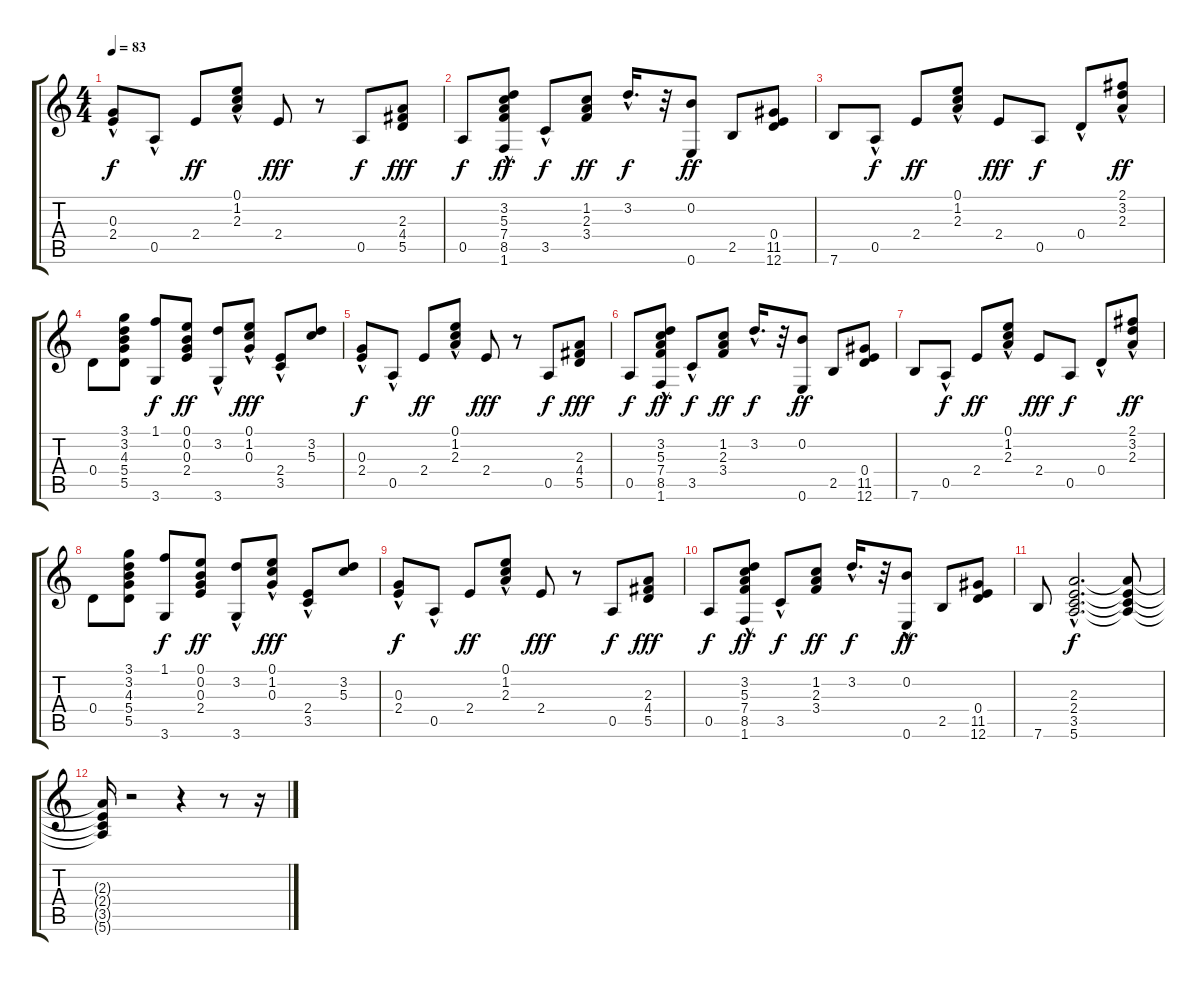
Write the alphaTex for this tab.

\track "" {instrument acousticguitarsteel}
\staff {score tabs}
\tuning (E4 B3 G3 D3 A2 E2) {hide}
\ts (4 4)
\tempo 83
\clef g2
\ks c
(0.3 2.4{hac}).8{dy f} 0.5{hac}.8 2.4.8{dy ff} (0.1{hac} 1.2 2.3{hac}).8 2.4.8{dy fff} r.8 0.5.8{dy f} (2.3 4.4 5.5).8{dy fff} |
0.5.8{dy f} (3.2 5.3 7.4 8.5 1.6{hac}).8{dy ff} 3.5{hac}.8{dy f} (1.2 2.3 3.4).8{dy ff} 3.2{hac}.16{d dy f} r.32 (0.2 0.6).8{dy ff} 2.5.8 (0.4 11.5 12.6).8 |
7.6.8 0.5{hac}.8{dy f} 2.4.8{dy ff} (0.1{hac} 1.2 2.3{hac}).8 2.4.8{dy fff} 0.5.8{dy f} 0.4{hac}.8 (2.1{hac} 3.2{hac} 2.3).8{dy ff} |
0.4.8 (3.1 3.2 4.3 5.4 5.5).8 (1.1 3.6).8{dy f} (0.1 0.2 0.3 2.4).8{dy ff} (3.2 3.6{hac}).8 (0.1 1.2 0.3{hac}).8{dy fff} (2.4{hac} 3.5).8 (3.2 5.3).8 |
(0.3 2.4{hac}).8{dy f} 0.5{hac}.8 2.4.8{dy ff} (0.1{hac} 1.2 2.3{hac}).8 2.4.8{dy fff} r.8 0.5.8{dy f} (2.3 4.4 5.5).8{dy fff} |
0.5.8{dy f} (3.2 5.3 7.4 8.5 1.6{hac}).8{dy ff} 3.5{hac}.8{dy f} (1.2 2.3 3.4).8{dy ff} 3.2{hac}.16{d dy f} r.32 (0.2 0.6).8{dy ff} 2.5.8 (0.4 11.5 12.6).8 |
7.6.8 0.5{hac}.8{dy f} 2.4.8{dy ff} (0.1{hac} 1.2 2.3{hac}).8 2.4.8{dy fff} 0.5.8{dy f} 0.4{hac}.8 (2.1{hac} 3.2{hac} 2.3).8{dy ff} |
0.4.8 (3.1 3.2 4.3 5.4 5.5).8 (1.1 3.6).8{dy f} (0.1 0.2 0.3 2.4).8{dy ff} (3.2 3.6{hac}).8 (0.1 1.2 0.3{hac}).8{dy fff} (2.4{hac} 3.5).8 (3.2 5.3).8 |
(0.3 2.4{hac}).8{dy f} 0.5{hac}.8 2.4.8{dy ff} (0.1{hac} 1.2 2.3{hac}).8 2.4.8{dy fff} r.8 0.5.8{dy f} (2.3 4.4 5.5).8{dy fff} |
0.5.8{dy f} (3.2 5.3 7.4 8.5 1.6{hac}).8{dy ff} 3.5{hac}.8{dy f} (1.2 2.3 3.4).8{dy ff} 3.2{hac}.16{d dy f} r.32 (0.2 0.6{hac}).8{dy ff} 2.5.8 (0.4 11.5 12.6).8 |
7.6.8 (2.3{hac} 2.4{hac} 3.5{hac} 5.6{hac}).2{d dy f} (2.3{t} 2.4{t} 3.5{t} 5.6{t}).8 |
(2.3{t} 2.4{t} 3.5{t} 5.6{t}).16 r.2 r.4 r.8 r.16
